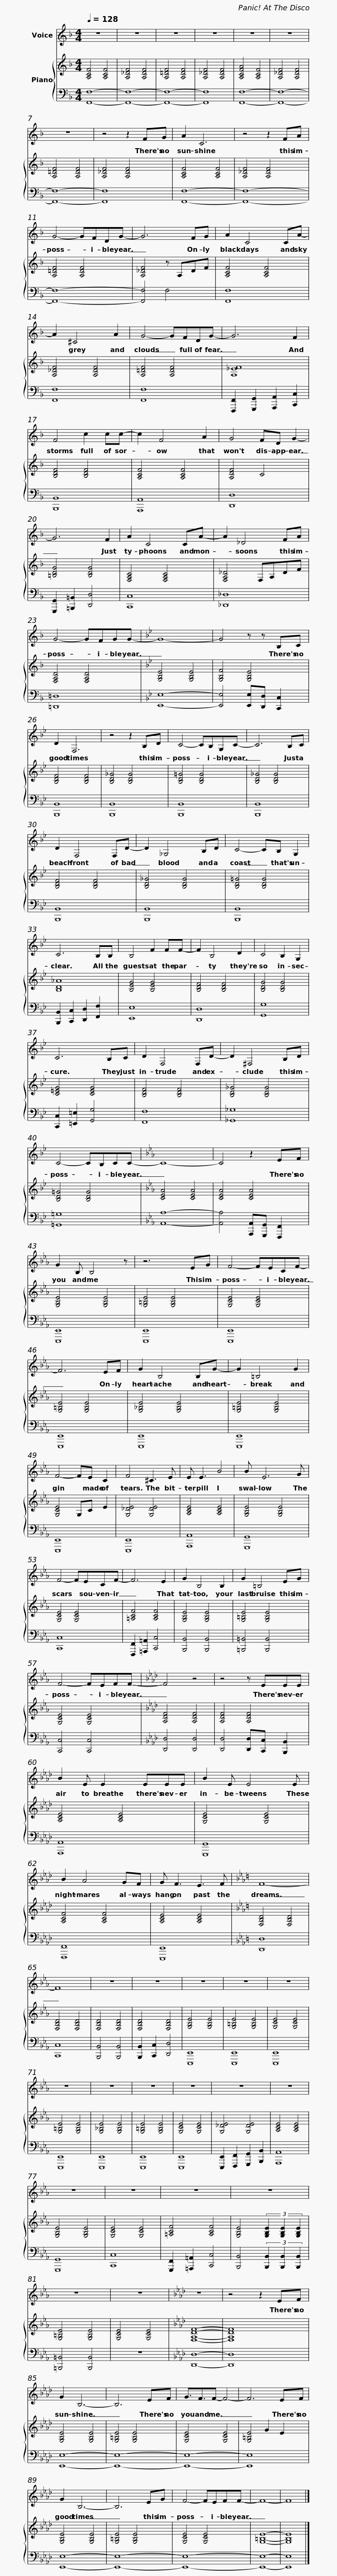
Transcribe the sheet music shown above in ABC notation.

X:1
%%score 1 { 2 | 3 }
L:1/8
Q:1/4=128
M:4/4
I:linebreak $
K:F
V:1 treble
V:2 treble
V:3 bass
V:1
 z8 | z8 | z8 | z8 | z8 | %5
 z8 | z8 | z4 z2 FG | A2 C6 |$ z4 z2 FA | %10
 G4- GFDG- | G6 FG | A2 C4 CA- | A2 ^C4 A2 |$ G4- GFDG- | %15
 G6 F2 | F4 c2 cc- | c2 F4 A2 | G4 FD G2- |$ G6 F2 | %20
 A2 C4 CA- | A2 _D4 FA | G4- GFGG- |[K:Bb] G8- |$ G4 z z B,C | %25
 D2 F,6 | z4 z2 B,D | C4- CB,G,C- | C6 B,C |$ D2 F,4 F,D- | %30
 D2 _G,4 B,D | C4- CB, G,2 | C6 B,B, | B,4 F2 FF- |$ F2 B,4 D2 | %35
 C4 B,2 G,2 | C6 B,C | D2 F,4 F,D- | D2 ^F,4 B,D |$ C4- CB,CC- | %40
[K:Eb] C8- | C4 z2 EF | G2 B, B,4 z | z6 EG |$ F4- FECF- | %45
 F6 EF | G2 B,4 B,G- | G2 =B,4 G2 | F4- FE C2 |$ F4 ^C3 E | %50
 E E3 B4 | B E6 G | F4- FECF- | F6 E2 | G2 B,4 B,2 |$ %55
 G2 =B,4 EG | F4- FEFF- |[K:Ab] F4 z4 | z4 z EEE |$ B2 E E2 EEE | %60
 B2 E E4 E | B2 A4 GF |$ G F3 E3 F |[K:Eb] F8- | F8 | %65
 z8 | z8 | z8 | z8 | z8 | %70
 z8 |$ z8 | z8 | z8 | z8 | %75
 z8 | z8 | z8 | z8 | z8 | %80
 z8 |$ z8 |[K:Ab] z8 | z4 z2 EF | G2 B,6- | %85
 B,6 EF | G3/2F3/2F- F4- | F6 EF |$ G2 B,6- | B,6 EG | %90
 F4- FEFF- | F8- | F8 |] %93
V:2
 [A,CF]4 [A,CF]4 | [A,_DF]4 [A,DF]4 | [A,=DF]4 [A,DF]4 | [A,_DF]4 [A,DF]4 | [A,CFA]4 [A,CF]4 | %5
 [A,_DF]4 [A,DF]4 | [A,=DF]4 [A,DF]4 | [A,_DF]4 [A,DF]4 | [A,CF]4 [A,CF]4 |$ [A,_DF]4 [A,DF]4 | %10
 [A,=DF]4 [A,DF]4 | [A,_DF]4 z A,DF | [A,CF]4 [A,CF]4 | [A,_DF]4 [A,DF]4 |$ [A,=DF]4 [A,DF]4 | %15
 [A,_EF]8 | [B,DF]4 [B,DF]4 | [A,CF]4 [A,CF]4 | [A,DF]4 C4 |$ [=B,DG]4 [B,DG]4 | %20
 [F,A,C]4 [F,A,C]4 | [F,A,_D]4 F,A,DF | [F,A,D]4 [F,A,D]4 |[K:Bb] [G,B,E]4 [G,B,E]4 |$ [G,B,F]4 [G,B,E]4 | %25
 [B,DF]4 [B,DF]4 | [B,D_G]4 [B,DG]4 | [B,D=G]4 [B,DG]4 | [B,D_G]4 [B,DG]4 |$ [B,DF]4 [B,DF]4 | %30
 [B,D_G]4 [B,DG]4 | [B,D=G]4 [B,DG]4 | [B,D_A]8 | [B,EG]4 [B,EG]4 |$ [B,DF]4 [B,DF]4 | %35
 [B,DG]4 [B,DG]4 | [C=EG]4 [CEG]4 | [B,DF]4 [B,DF]4 | [B,D_G]4 [B,DG]4 |$ [B,D=G]4 [B,DG]4 | %40
[K:Eb] [CEA]4 [CEA]4 | [CEA]4 [CEA]4 | [G,B,E]4 [G,B,E]4 | [G,=B,E]4 [G,B,E]4 |$ [G,CE]4 [G,CE]4 | %45
 [G,=B,E]4 [G,B,E]4 | [G,_B,E]4 [G,B,E]4 | [G,=B,E]4 [G,B,E]4 | [G,CE]4 G,C E2 |$ [G,_DE]4 [G,DE]4 | %50
 [A,CE]4 [A,CE]4 | [G,B,E]4 [G,B,E]4 | [G,CE]4 [G,CE]4 | [=A,CF]4 [A,CF]4 | [G,B,E]4 [G,B,E]4 |$ %55
 [G,=B,E]4 [G,B,E]4 | [G,CE]4 [G,CE]4 |[K:Ab] [A,DF]4 [A,DF]4 | [A,DF]4 [A,DF]4 |$ [A,CE]4 [A,CE]4 | %60
 [G,CE]4 [G,CE]4 | [A,CF]4 [A,CF]4 |$ [A,CE]4 [A,CE]4 |[K:Eb] [F,B,D]4 [F,B,D]4 | [F,B,D]4 [F,B,D]4 | %65
 [F,B,D]4 [F,B,D]4 | [F,B,D]4 [F,B,D]4 | [G,B,E]4 [G,B,E]4 | [G,=B,E]4 [G,B,E]4 | [G,CE]4 [G,CE]4 | %70
 [G,=B,E]4 [G,B,E]4 |$ [G,_B,E]4 [G,B,E]4 | [G,=B,E]4 [G,B,E]4 | [G,CE]4 [G,CE]4 | [G,_DE]4 [G,DE]4 | %75
 [A,CE]4 [A,CE]4 | [G,B,E]4 [G,B,E]4 | [G,CE]4 [G,CE]4 | [=A,CF]4 [A,CF]4 | [G,B,E]4 (3[G,B,E]2 [G,B,E]2 [G,B,E]2 | %80
 [G,=B,E]4 [G,B,E]4 |$ [G,CE]4 [G,CE]4 |[K:Ab] [F,A,DF]8- | [F,A,DF]8 | [G,B,E]4 [G,B,E]4 | %85
 [G,=B,E]4 [G,B,E]4 | [G,CE]4 [G,CE]4 | [G,=B,E]4 G2 E2 |$ [G,B,E]4 [G,B,E]4 | [G,=B,E]4 [G,B,E]4 | %90
 [G,CE]4 [G,CE]4 | [G,=B,E]8- | [G,B,E]8 |] %93
V:3
 [F,,F,]8- | [F,,F,]8- | [F,,F,]8- | [F,,F,]8 | [F,,F,]8- | %5
 [F,,F,]8- | [F,,F,]8- | [F,,F,]8 | [F,,F,]8- |$ [F,,F,]8- | %10
 [F,,F,]8- | [F,,F,]4 F,4 | [F,,F,]8 | [F,,F,]8 |$ [F,,F,]8 | %15
 [F,,,F,,]2 [G,,,G,,]2 [A,,,A,,]2 [C,,C,]2 | [B,,,B,,]8 | [A,,,A,,]8 | [D,,D,]8 |$ [G,,,G,,]2 [=B,,,=B,,]2 [D,,D,]4 | %20
 [C,,C,]8 | [_D,,_D,]8 | [=D,,=D,]8 |[K:Bb] [E,,E,]8- |$ [E,,E,]4 [E,,E,][D,,D,] [C,,C,]2 | %25
 [B,,,B,,]8 | [B,,,B,,]8 | [B,,,B,,]8 | [B,,,B,,]8 |$ [B,,,B,,]8 | %30
 [B,,,B,,]8 | [B,,,B,,]8 | [B,,,B,,]2 [C,,C,]2 [D,,D,]2 [F,,F,]2 | [E,,E,]8 |$ [D,,D,]8 | %35
 [G,,G,]8 | [C,,C,]2 [=E,,=E,]2 [G,,G,]4 | [F,,F,]8 | [_G,,_G,]8 |$ [=G,,=G,]8 | %40
[K:Eb] [A,,A,]8- | [A,,A,]4 [A,,,A,,][G,,,G,,] [F,,,F,,]2 | [E,,,E,,]8 | [E,,,E,,]8 |$ [E,,,E,,]8 | %45
 [E,,,E,,]8 | [E,,,E,,]8 | [E,,,E,,]8 | [E,,,E,,]8 |$ [E,,,E,,]8 | %50
 [A,,,A,,]8 | [G,,,G,,]8 | [C,,C,]8 | [F,,,F,,]2 [=A,,,=A,,]2 [C,,C,]4 | [B,,,B,,]4 [B,,,B,,]4 |$ %55
 [=B,,,=B,,]4 [B,,,B,,]4 | [C,,C,]4 [C,,C,]4 |[K:Ab] [D,,D,]4 [D,,D,]4 | [D,,D,]4 [D,,D,][C,,C,] [B,,,B,,]2 |$ [A,,,A,,]8 | %60
 [G,,,G,,]8 | [F,,,F,,]8 |$ [E,,,E,,]8 |[K:Eb] [D,,D,]8 | [C,,C,]8 | %65
 [B,,,B,,]4 [B,,,B,,]4 | [B,,,B,,]2 [C,,C,]2 [D,,D,]4 | [E,,,E,,]8 | [E,,,E,,]8 | [E,,,E,,]8 | %70
 [E,,,E,,]8 |$ [E,,,E,,]8 | [E,,,E,,]8 | [E,,,E,,]8 | [E,,,E,,]2 [F,,,F,,]2 [G,,,G,,]2 [B,,,B,,]2 | %75
 [A,,,A,,]8 | [G,,,G,,]8 | [C,,C,]8 | [G,,,F,,]2 [=A,,,=A,,]2 [C,,C,]4 | [B,,,B,,]4 (3[B,,,B,,]2 [B,,,B,,]2 [B,,,B,,]2 | %80
 [=B,,,=B,,]4 [B,,,B,,]4 |$ z8 |[K:Ab] [D,,D,]8- | [D,,D,]8 | [E,,E,]8- | %85
 [E,,E,]8- | [E,,E,]8- | [E,,E,]8 |$ [E,,E,]8- | [E,,E,]8- | %90
 [E,,E,]8- | [E,,E,]8- | [E,,E,]8 |] %93
